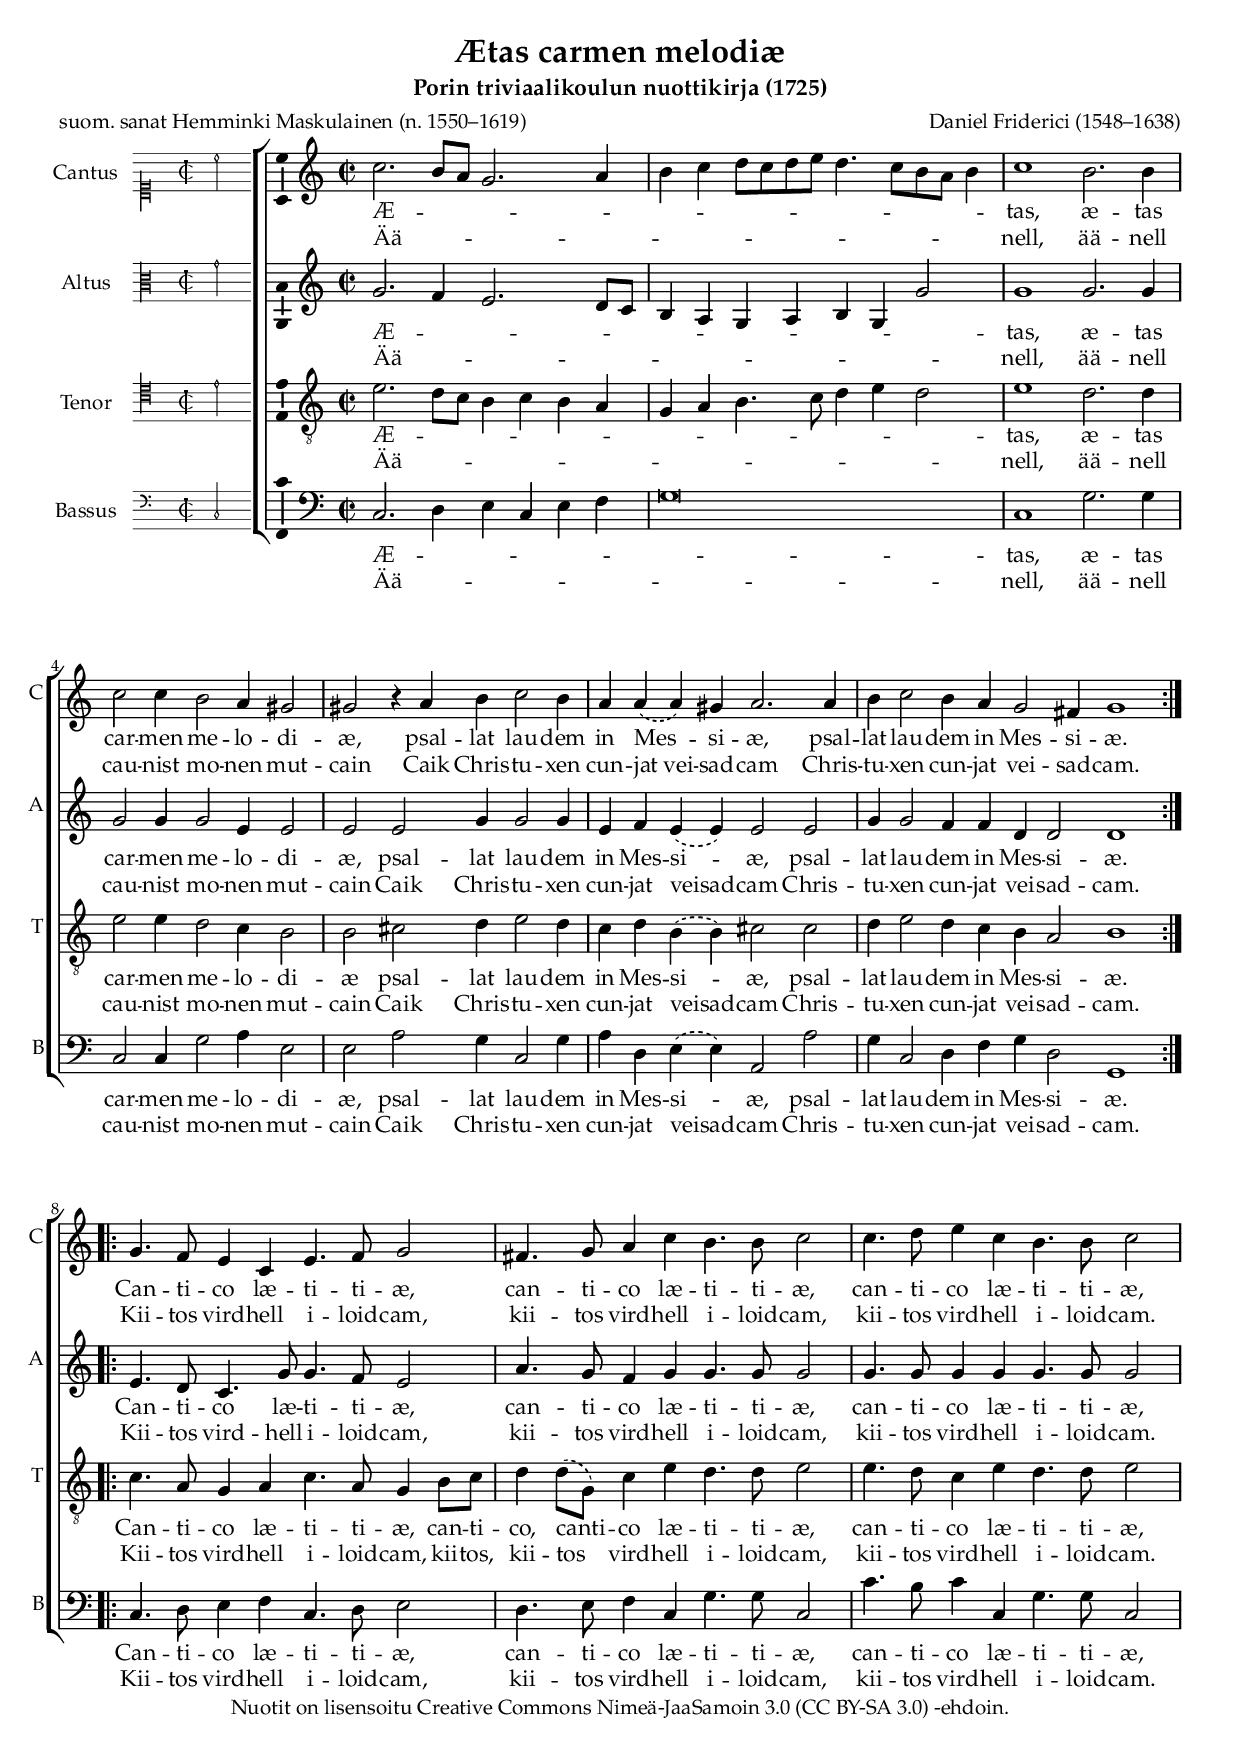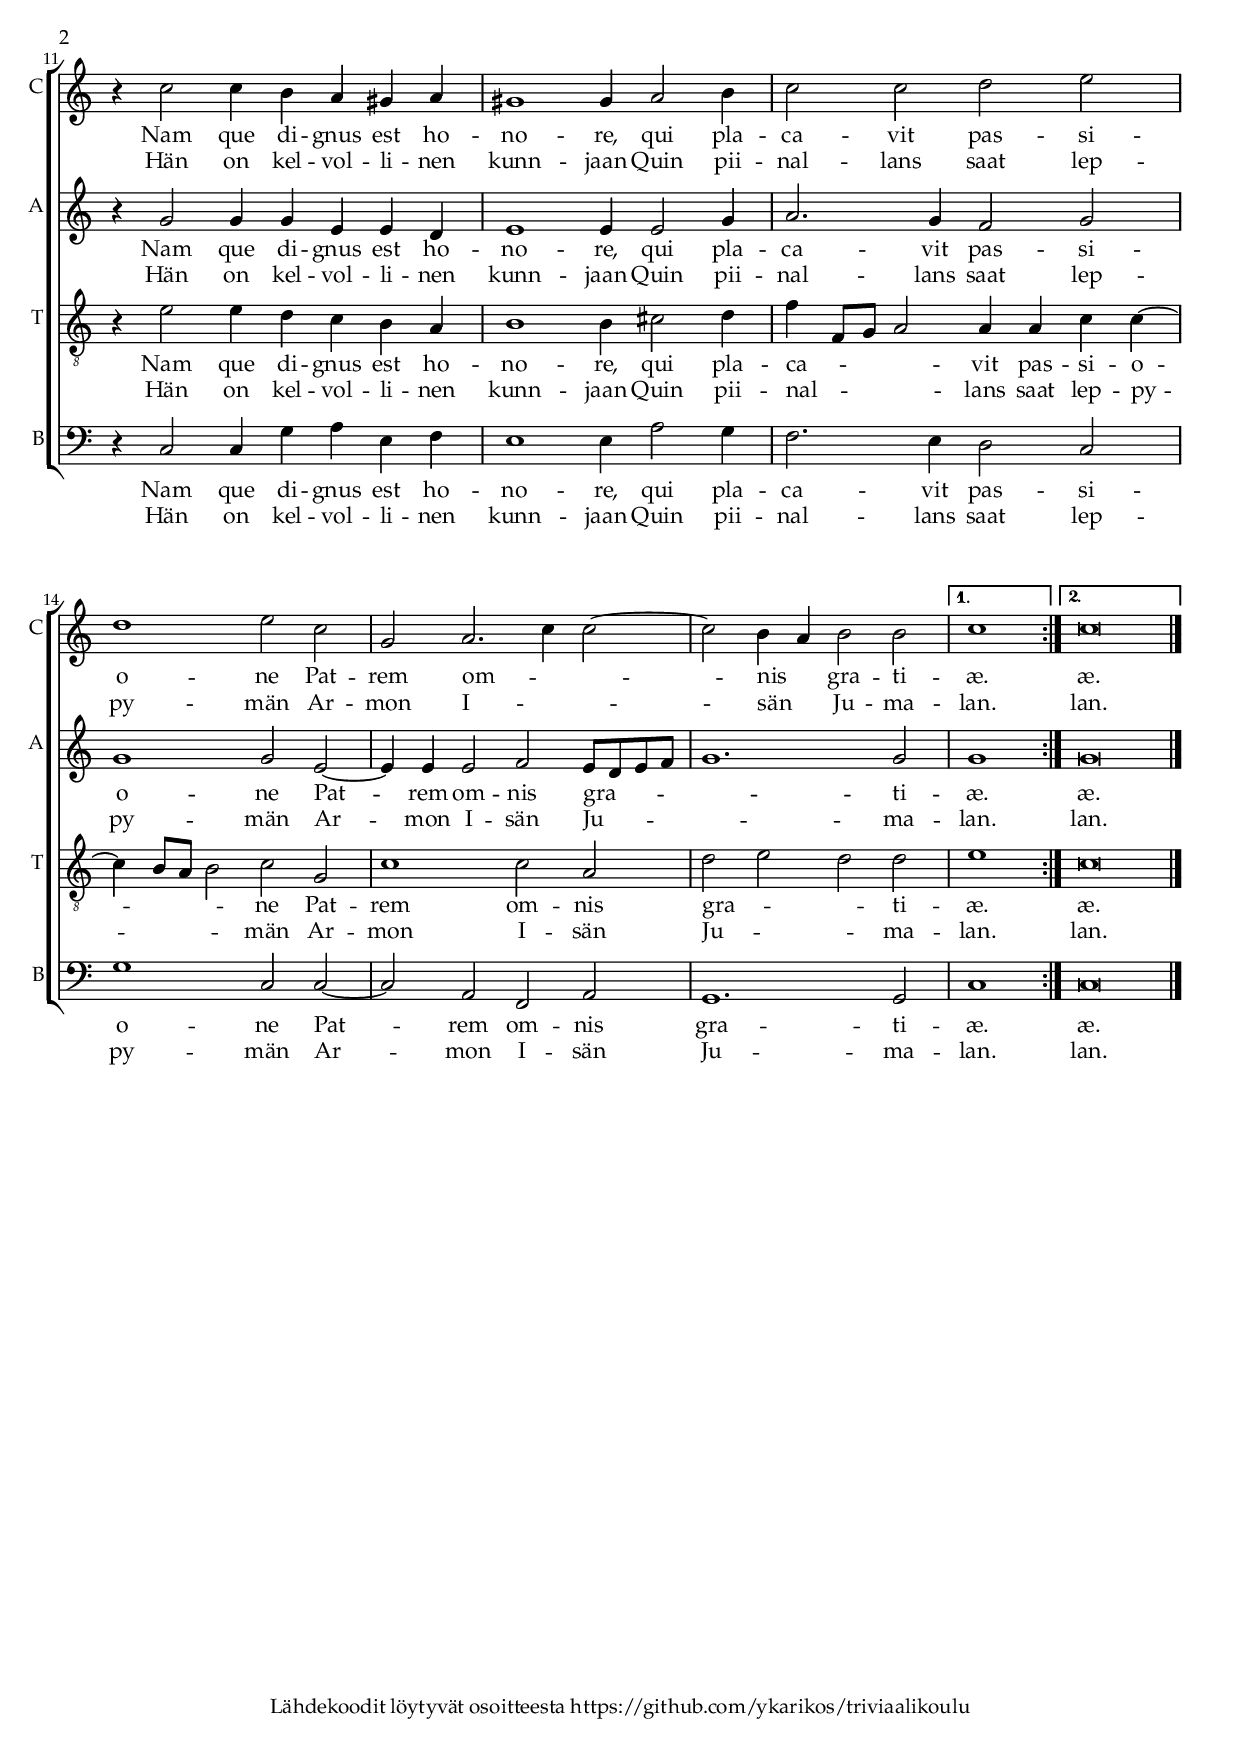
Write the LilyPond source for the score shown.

\version "2.19.49"
\include "suomi.ly"

#(set-global-staff-size 18)

global = {
%  \numericTimeSignature
  \time 2/2
	\set Timing.measureLength = #(ly:make-moment 4/2)
%  \autoBeamOff
  \key c \major
  \set Staff.midiInstrument = #"voice oohs"
	\omit Slur
}


SopranoMusic = \relative c'' {
  \set Staff.instrumentName = #"Cantus"
  \set Staff.shortInstrumentName = "C"

	\incipit { \clef "mensural-c1" \key c \major \time 2/2 c''2 }
	\repeat volta 2 {
		c2.( h8 a g2. a4 | h c d8 c d e d4. c8 h a h4) |
		c1 h2. h4 | c2 c4 h2 a4 gis2 | gis r4 a h c2 h4 |
		\undo \omit Slur
		a \slurDashed a( a) gis a2. a4 |
		\set Timing.measureLength = #(ly:make-moment 6/2)
		h c2 h4 a g2 fis4 g1 |
	}
	\repeat volta 2 {
		\set Timing.measureLength = #(ly:make-moment 4/2)
		g4. f8 e4 c e4. f8 g2 | fis4. g8 a4 c h4. h8 c2 |
		c4. d8 e4 c h4. h8 c2 |
		r4 c2 c4 h a gis a | gis1 gis4 a2 h4 | c2 c d e |
		\omit Slur
		d1 e2 c | g \slurSolid a2.( c4 c2~ | c) h4( a) h2 h |
	}
	\alternative {
		{
			\set Timing.measureLength = #(ly:make-moment 2/2)
			c1 |
		}
		{
			\set Timing.measureLength = #(ly:make-moment 4/2)
			c\breve \bar "|."
		}
	}
}

stanzaOneLyrics = \lyricmode {
	Æ -- tas, æ -- tas car -- men me -- lo -- di -- æ,
	psal -- lat lau -- dem in Mes -- si -- æ,
    psal -- lat lau -- dem in Mes -- si -- æ.
	Can -- ti -- co læ -- ti -- ti -- æ,
	can -- ti -- co læ -- ti -- ti -- æ,
	can -- ti -- co læ -- ti -- ti -- æ,
	Nam que di -- gnus est ho -- no -- re,
	qui pla -- ca -- vit pas -- si -- o -- ne
	Pat -- rem om -- nis gra -- ti -- æ. æ.
}

stanzaOneLyricsTenor = \lyricmode {
	Æ -- tas, æ -- tas car -- men me -- lo -- di -- æ
	psal -- lat lau -- dem in Mes -- si -- æ,
    psal -- lat lau -- dem in Mes -- si -- æ.
	Can -- ti -- co læ -- ti -- ti -- æ,
	can -- ti -- co, canti -- co læ -- ti -- ti -- æ,
	can -- ti -- co læ -- ti -- ti -- æ,
	Nam que di -- gnus est ho -- no -- re,
	qui pla -- ca -- vit pas -- si -- o -- ne
	Pat -- rem om -- nis gra -- ti -- æ. æ.
}

stanzaTwoLyrics = \lyricmode {
	Ää -- nell, ää -- nell cau -- nist mo -- nen mut -- cain
	Caik Chris -- tu -- xen cun -- jat veisad -- cam
	Chris -- tu -- xen cun -- jat vei -- sad -- cam.
	Kii -- tos vird -- hell i -- loid -- cam,
	kii -- tos vird -- hell i -- loid -- cam,
	kii -- tos vird -- hell i -- loid -- cam.
	Hän on kel -- vol -- li -- nen kunn -- jaan
	Quin pii -- nal -- lans saat lep -- py -- män
	Ar -- mon I -- sän Ju -- ma -- lan. lan.
}

stanzaTwoLyricsSoprano = \lyricmode {
	Ää -- nell, ää -- nell cau -- nist mo -- nen mut -- cain
	Caik Chris -- tu -- xen cun -- jat_vei -- sad -- cam
	Chris -- tu -- xen cun -- jat vei -- sad -- cam.
	Kii -- tos vird -- hell i -- loid -- cam,
	kii -- tos vird -- hell i -- loid -- cam,
	kii -- tos vird -- hell i -- loid -- cam.
	Hän on kel -- vol -- li -- nen kunn -- jaan
	Quin pii -- nal -- lans saat lep -- py -- män
	Ar -- mon I -- sän Ju -- ma -- lan. lan.
}

stanzaTwoLyricsTenor = \lyricmode {
	Ää -- nell, ää -- nell cau -- nist mo -- nen mut -- cain
	Caik Chris -- tu -- xen cun -- jat veisad -- cam
	Chris -- tu -- xen cun -- jat vei -- sad -- cam.
	Kii -- tos vird -- hell i -- loid -- cam,
	kii -- tos, kii -- tos vird -- hell i -- loid -- cam,
	kii -- tos vird -- hell i -- loid -- cam.
	Hän on kel -- vol -- li -- nen kunn -- jaan
	Quin pii -- nal -- lans saat lep -- py -- män
	Ar -- mon I -- sän Ju -- ma -- lan. lan.
}

AltoMusic = \relative c'' {
  \set Staff.instrumentName = #"Altus"
  \set Staff.shortInstrumentName = "A"

	\incipit { \clef "mensural-c3" \key c \major \time 2/2 g'2 }
	\repeat volta 2 {
		g2.( f4 e2. d8 c | h4 a g a h g g'2) | g1 g2. g4 |
		g2 g4 g2 e4 e2 | e e g4 g2 g4 |
		\undo \omit Slur
		e f \slurDashed e( e) e2 e |
		\set Timing.measureLength = #(ly:make-moment 6/2)
		g4 g2 f4 f d d2 d1
	}
	\repeat volta 2 {
		\set Timing.measureLength = #(ly:make-moment 4/2)
		e4. d8 c4. g'8 g4. f8 e2 | a4. g8 f4 g g4. g8 g2 |
		g4. g8 g4 g g4. g8 g2 |
		r4 g2 g4 g e e d | e1 e4 e2 g4 | a2. g4 f2 g |
		\omit Slur
		g1 g2 e~ | e4 e e2 f \slurSolid e8( d e f | g1.) g2
	}
	\alternative {
		{
			\set Timing.measureLength = #(ly:make-moment 2/2)
			g1 |
		}
		{
			\set Timing.measureLength = #(ly:make-moment 4/2)
			g\breve \bar "|."
		}
	}
}

TenoreMusic = \relative c' {
  \set Staff.instrumentName = #"Tenor"
  \set Staff.shortInstrumentName = "T"

	\incipit { \clef "mensural-c4" \key c \major \time 2/2 e'2 }

	\clef "treble_8"
	\repeat volta 2 {
		e2.( d8 c h4 c h a | g a h4. c8 d4 e d2) |
		e1 d2. d4 | e2 e4 d2 c4 h2 | h2 cis d4 e2 d4 |
		\undo \omit Slur
		c4 d \slurDashed h( h) cis2 cis |
		\set Timing.measureLength = #(ly:make-moment 6/2)
		d4 e2 d4 c h a2 h1
	}
	\repeat volta 2 {
		\set Timing.measureLength = #(ly:make-moment 4/2)
		c4. a8 g4 a c4. a8 g4 h8 c |
		d4  \slurDashed d8( g,) c4 e d4. d8 e2 |
 		e4. d8 c4 e d4. d8 e2 |
		r4 e2 e4 d c h a | h1 h4 cis2 d4 |
		\omit Slur
		f( f,8 g a2) a4 a c c~( | c h8 a h2) c g |
		c1 c2 a | d( e d) d |
	}
	\alternative {
		{
			\set Timing.measureLength = #(ly:make-moment 2/2)
			e1 |
		}
		{
			\set Timing.measureLength = #(ly:make-moment 4/2)
			c\breve \bar "|."
		}
	}

}

BassMusic = \relative c {
  \set Staff.instrumentName = #"Bassus"
  \set Staff.shortInstrumentName = "B"

	\incipit { \clef "mensural-f" \key c \major \time 2/2 c2 }

	\clef bass
	\repeat volta 2 {
		c2.( d4 e c e f | g\breve) | c,1 g'2. g4 |
		c,2 c4 g'2 a4 e2 | e a g4 c,2 g'4 |
		\undo \omit Slur
		a d, \slurDashed e( e) a,2 a' |
		g4 c,2 d4 f g d2 g,1
	}
	\repeat volta 2 {
		\omit Slur
		c4. d8 e4 f c4. d8 e2 | d4. e8 f4 c g'4. g8 c,2 |
		c'4. h8 c4 c,4 g'4. g8 c,2 |
		r4 c2 c4 g' a e f | e1 e4 a2 g4 | f2. e4 d2 c |
		g'1 c,2 c~ | c a f a | g1. g2 |
	}
	\alternative {
		{
			\set Timing.measureLength = #(ly:make-moment 2/2)
			c1 |
		}
		{
			\set Timing.measureLength = #(ly:make-moment 4/2)
			c\breve \bar "|."
		}
	}
}

\include "aetas-carmen-melodiae.header.ily"

\score {
  \new ChoirStaff <<
    \new Staff <<
      \new Voice = "Soprano" {
		\global
        \SopranoMusic
      }
     \new Lyrics \lyricsto "Soprano" {
       \stanzaOneLyrics
     }
     \new Lyrics \lyricsto "Soprano" {
       \stanzaTwoLyricsSoprano
     }
    >>
    \new Staff <<
      \new Voice = "Alto" {
        \global
        \AltoMusic
      }
     \new Lyrics \lyricsto "Alto" {
       \stanzaOneLyrics
     }
     \new Lyrics \lyricsto "Alto" {
       \stanzaTwoLyrics
     }
    >>
    \new Staff <<
      \new Voice = "Tenore" {
        \global
        \TenoreMusic
      }
      \new Lyrics \lyricsto "Tenore" {
       \stanzaOneLyricsTenor
      }
      \new Lyrics \lyricsto "Tenore" {
       \stanzaTwoLyricsTenor
      }
    >>
    \new Staff <<
      \new Voice = "Bass" {
        \global
        \BassMusic
      }
      \new Lyrics \lyricsto "Bass" {
       \stanzaOneLyrics
      }
      \new Lyrics \lyricsto "Bass" {
       \stanzaTwoLyrics
      }
    >>
  >>
  \midi {
    \tempo 4 = 160
  }
  \layout {
    \context {
      \Voice
      \consists "Ambitus_engraver"
%		\hide Slur
    }
    indent = 3.5\cm
    incipit-width = 2\cm
    \context {
     \Staff \RemoveEmptyStaves
    }
    \context {
     \Score
     \override VerticalAxisGroup.remove-first = ##t
    }
  }
}
